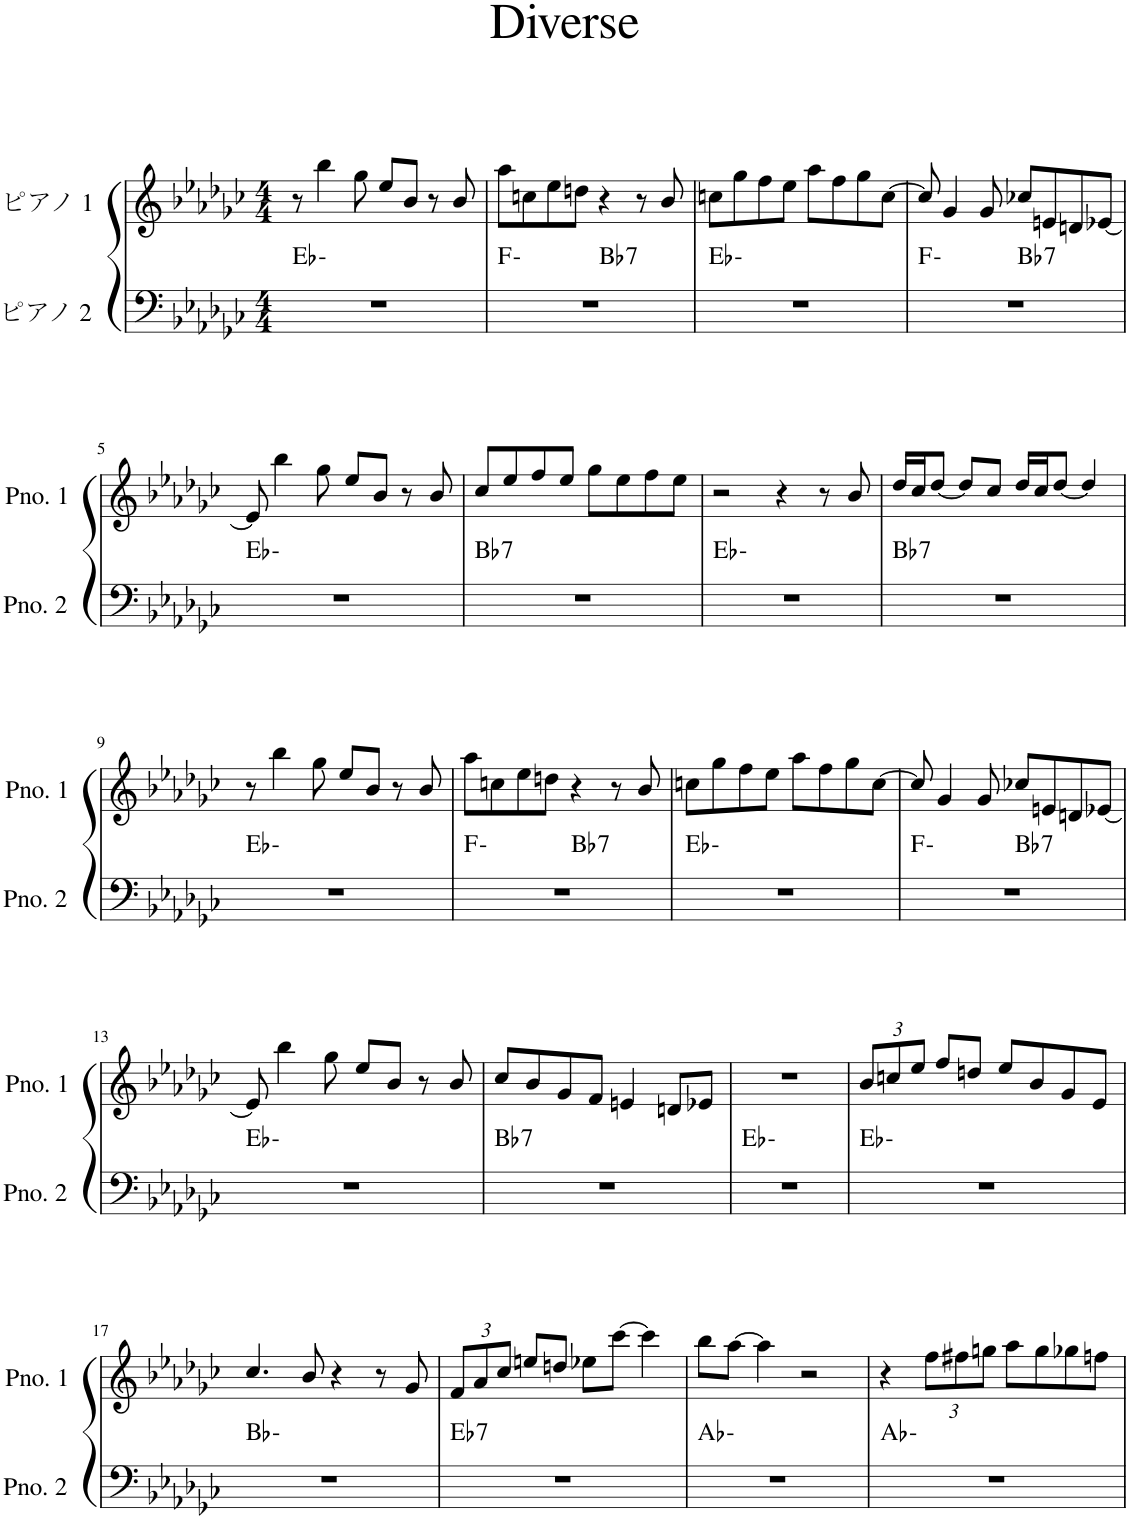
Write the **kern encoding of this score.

**kern	**harte	**kern
*part2	*part2	*part1
*staff2	*	*staff1
*I"ピアノ 2	*	*I"ピアノ 1
*clefF4	*	*clefG2
*k[b-e-a-d-g-c-]	*	*k[b-e-a-d-g-c-]
*M4/4	*	*M4/4
=1	=1	=1
1r	Eb:min	8r
.	.	4bb-\
.	.	8gg-\
.	.	8ee-/L
.	.	8b-/J
.	.	8r
.	.	8b-/
=2	=2	=2
*^	*	*
1r	2ryy	F:min	8aa-\L
.	.	.	8ccn\
.	.	.	8ee-\
.	.	.	8ddn\J
!	!	!LO:H:kt=7	!
.	2ryy	Bb:7	4r
.	.	.	8r
.	.	.	8b-/
*v	*v	*	*
=3	=3	=3
1r	Eb:min	8ccn\L
.	.	8gg-\
.	.	8ff\
.	.	8ee-\J
.	.	8aa-\L
.	.	8ff\
.	.	8gg-\
.	.	[8cc\J
=4	=4	=4
*^	*	*
1r	2ryy	F:min	8cc/]
.	.	.	4g-/
.	.	.	8g-/
!	!	!LO:H:kt=7	!
.	2ryy	Bb:7	8cc-X/L
.	.	.	8en/
.	.	.	8dn/
.	.	.	[8e-X/J
*v	*v	*	*
!!LO:LB:g=z
=5	=5	=5
1r	Eb:min	8e-/]
.	.	4bb-\
.	.	8gg-\
.	.	8ee-/L
.	.	8b-/J
.	.	8r
.	.	8b-/
=6	=6	=6
!	!LO:H:kt=7	!
1r	Bb:7	8cc-/L
.	.	8ee-/
.	.	8ff/
.	.	8ee-/J
.	.	8gg-\L
.	.	8ee-\
.	.	8ff\
.	.	8ee-\J
=7	=7	=7
1r	Eb:min	2r
.	.	4r
.	.	8r
.	.	8b-/
=8	=8	=8
!	!LO:H:kt=7	!
1r	Bb:7	16dd-/LL
.	.	16cc-/J
.	.	[8dd-/J
.	.	8dd-/L]
.	.	8cc-/J
.	.	16dd-/LL
.	.	16cc-/J
.	.	[8dd-/J
.	.	4dd-/]
!!LO:LB:g=z
=9	=9	=9
1r	Eb:min	8r
.	.	4bb-\
.	.	8gg-\
.	.	8ee-/L
.	.	8b-/J
.	.	8r
.	.	8b-/
=10	=10	=10
*^	*	*
1r	2ryy	F:min	8aa-\L
.	.	.	8ccn\
.	.	.	8ee-\
.	.	.	8ddn\J
!	!	!LO:H:kt=7	!
.	2ryy	Bb:7	4r
.	.	.	8r
.	.	.	8b-/
*v	*v	*	*
=11	=11	=11
1r	Eb:min	8ccn\L
.	.	8gg-\
.	.	8ff\
.	.	8ee-\J
.	.	8aa-\L
.	.	8ff\
.	.	8gg-\
.	.	[8cc\J
=12	=12	=12
*^	*	*
1r	2ryy	F:min	8cc/]
.	.	.	4g-/
.	.	.	8g-/
!	!	!LO:H:kt=7	!
.	2ryy	Bb:7	8cc-X/L
.	.	.	8en/
.	.	.	8dn/
.	.	.	[8e-X/J
*v	*v	*	*
!!LO:LB:g=z
=13	=13	=13
1r	Eb:min	8e-/]
.	.	4bb-\
.	.	8gg-\
.	.	8ee-/L
.	.	8b-/J
.	.	8r
.	.	8b-/
=14	=14	=14
!	!LO:H:kt=7	!
1r	Bb:7	8cc-/L
.	.	8b-/
.	.	8g-/
.	.	8f/J
.	.	4en/
.	.	8dn/L
.	.	8e-X/J
=15	=15	=15
1r	Eb:min	1r
=16	=16	=16
*	*	*Xbrackettup
1r	Eb:min	12b-/L
.	.	12ccn/
.	.	12ee-/J
.	.	8ff/L
.	.	8ddn/J
.	.	8ee-/L
.	.	8b-/
.	.	8g-/
.	.	8e-/J
!!LO:LB:g=z
=17	=17	=17
1r	Bb:min	4.cc-/
.	.	8b-/
.	.	4r
.	.	8r
.	.	8g-/
=18	=18	=18
!	!LO:H:kt=7	!
1r	Eb:7	12f/L
.	.	12a-/
.	.	12cc-/J
.	.	8een/L
.	.	8ddn/J
.	.	8ee-X\L
.	.	[8ccc-\J
.	.	4ccc-\]
=19	=19	=19
1r	Ab:min	8bb-\L
.	.	[8aa-\J
.	.	4aa-\]
.	.	2r
=20	=20	=20
1r	Ab:min	4r
.	.	12ff\L
.	.	12ff#X\
.	.	12ggn\J
.	.	8aa-\L
.	.	8gg\
.	.	8gg-X\
.	.	8ffn\J
=	=	=
*-	*-	*-
